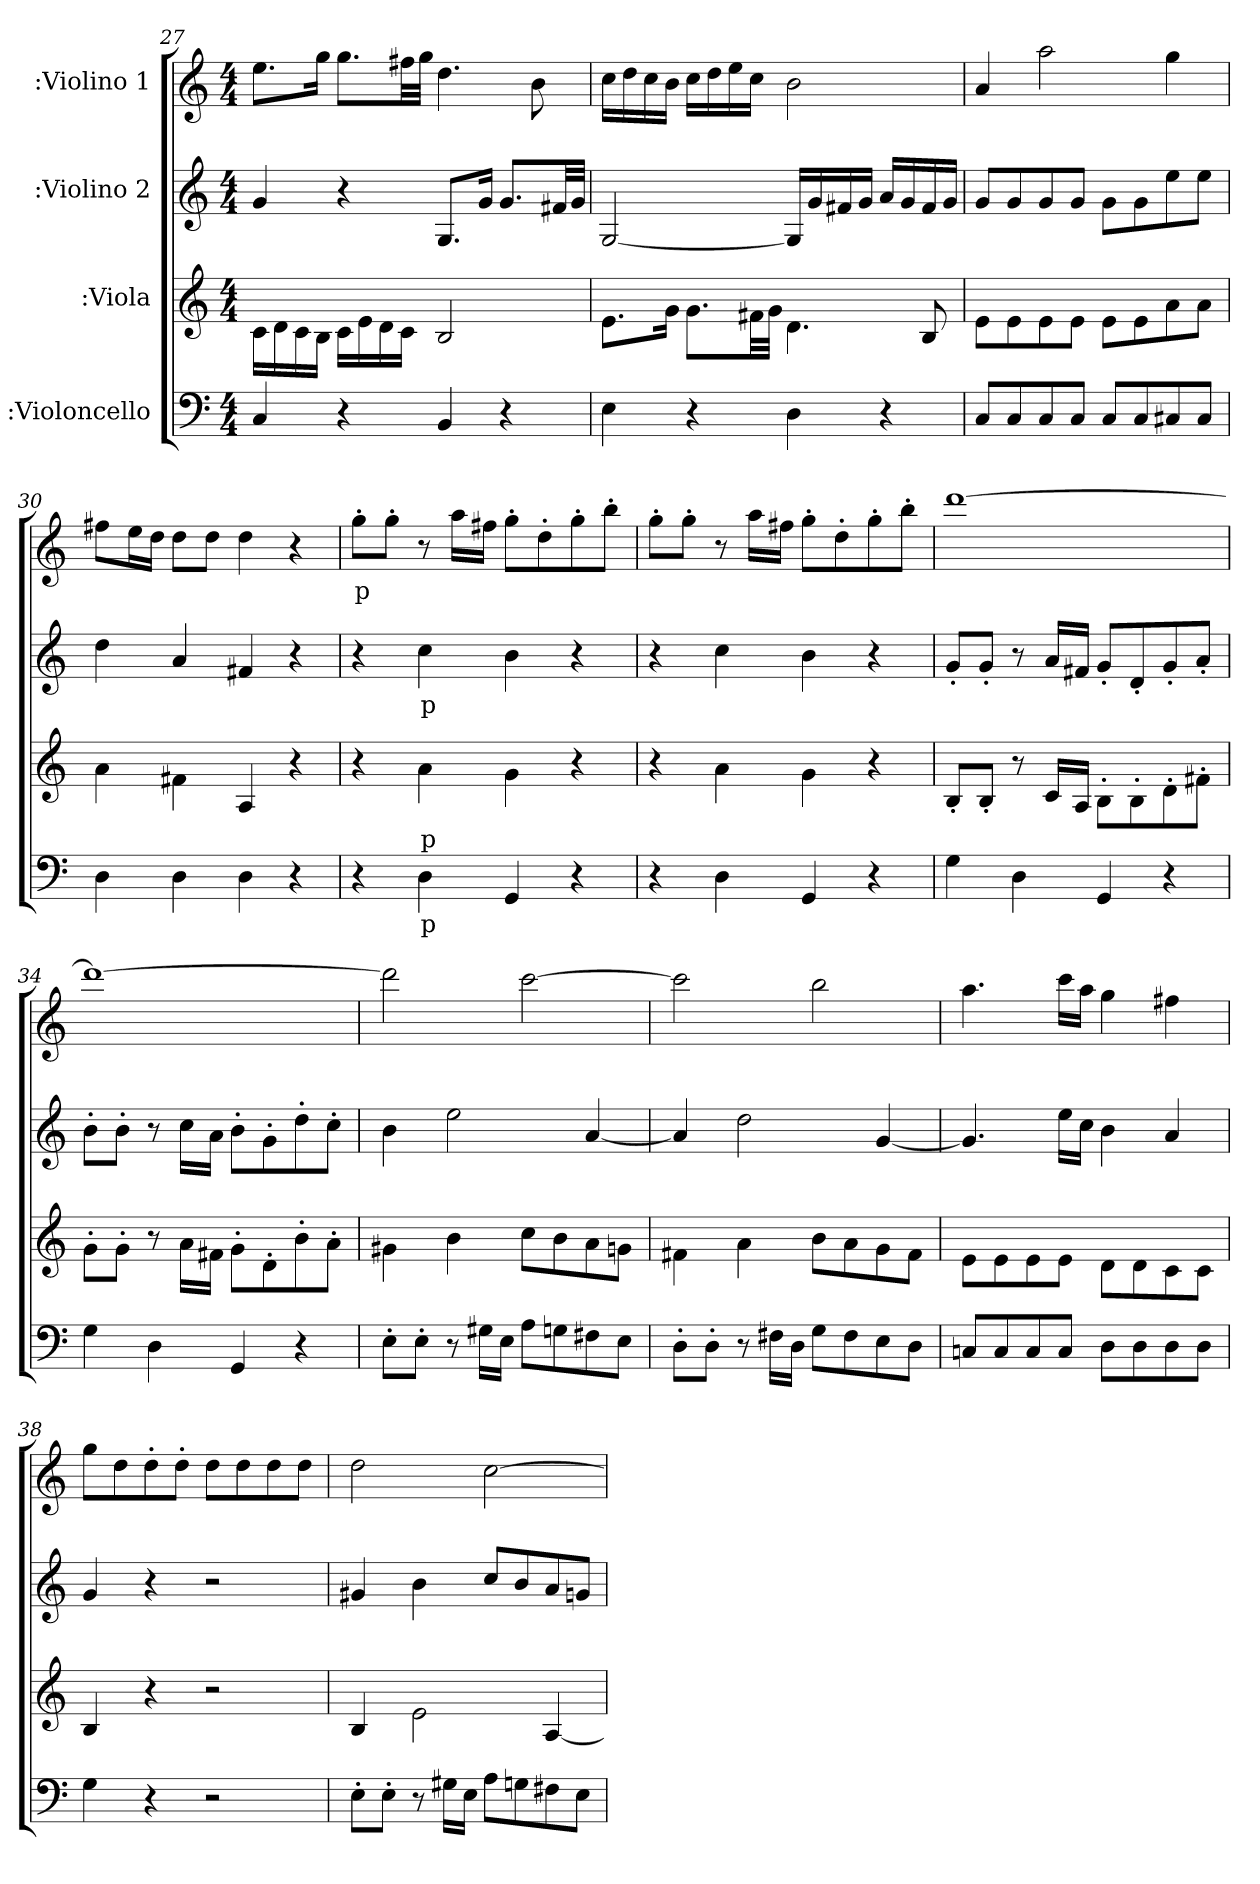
**kern	**text	**kern	**text	**kern	**text	**kern	**text
*part4	*part4	*part3	*part3	*part2	*part2	*part1	*part1
*staff4	*staff4	*staff3	*staff3	*staff2	*staff2	*staff1	*staff1
*I":Violoncello	*	*I":Viola	*	*I":Violino 2	*	*I":Violino 1	*
*clefF4	*	*	*	*clefG2	*	*clefG2	*
*k[]	*	*k[]	*	*k[]	*	*k[]	*
*C:	*	*C:	*	*C:	*	*C:	*
*M4/4	*	*M4/4	*	*M4/4	*	*M4/4	*
=27	=27	=27	=27	=27	=27	=27	=27
4C/	.	16c\LL	.	4g/	.	8.ee\L	.
.	.	16d\	.	.	.	.	.
.	.	16c\	.	.	.	.	.
.	.	16B\JJ	.	.	.	16gg\Jk	.
4r	.	16c\LL	.	4r	.	8.gg\L	.
.	.	16e\	.	.	.	.	.
.	.	16d\	.	.	.	.	.
.	.	16c\JJ	.	.	.	32ff#X\LL	.
.	.	.	.	.	.	32gg\JJJ	.
4BB/	.	2B/	.	8.G/L	.	4.dd\	.
.	.	.	.	16g/Jk	.	.	.
4r	.	.	.	8.g/L	.	.	.
.	.	.	.	.	.	8b\	.
.	.	.	.	32f#X/LL	.	.	.
.	.	.	.	32g/JJJ	.	.	.
=28	=28	=28	=28	=28	=28	=28	=28
4E\	.	8.e\L	.	[2G/	.	16cc\LL	.
.	.	.	.	.	.	16dd\	.
.	.	.	.	.	.	16cc\	.
.	.	16g\Jk	.	.	.	16b\JJ	.
4r	.	8.g\L	.	.	.	16cc\LL	.
.	.	.	.	.	.	16dd\	.
.	.	.	.	.	.	16ee\	.
.	.	32f#X\LL	.	.	.	16cc\JJ	.
.	.	32g\JJJ	.	.	.	.	.
4D\	.	4.d\	.	16G/LL]	.	2b\	.
.	.	.	.	16g/	.	.	.
.	.	.	.	16f#X/	.	.	.
.	.	.	.	16g/JJ	.	.	.
4r	.	.	.	16a/LL	.	.	.
.	.	.	.	16g/	.	.	.
.	.	8B/	.	16f#/	.	.	.
.	.	.	.	16g/JJ	.	.	.
=29	=29	=29	=29	=29	=29	=29	=29
8C/L	.	8e\L	.	8g/L	.	4a/	.
8C/	.	8e\	.	8g/	.	.	.
8C/	.	8e\	.	8g/	.	2aa\	.
8C/J	.	8e\J	.	8g/J	.	.	.
8C/L	.	8e\L	.	8g\L	.	.	.
8C/	.	8e\	.	8g\	.	.	.
8C#X/	.	8a\	.	8ee\	.	4gg\	.
8C#/J	.	8a\J	.	8ee\J	.	.	.
=30	=30	=30	=30	=30	=30	=30	=30
4D\	.	4a\	.	4dd\	.	8ff#X\L	.
.	.	.	.	.	.	16ee\L	.
.	.	.	.	.	.	16dd\JJ	.
4D\	.	4f#X\	.	4a/	.	8dd\L	.
.	.	.	.	.	.	8dd\J	.
4D\	.	4A/	.	4f#X/	.	4dd\	.
4r	.	4r	.	4r	.	4r	.
=31	=31	=31	=31	=31	=31	=31	=31
4r	.	4r	.	4r	.	8gg'>\L	p
.	.	.	.	.	.	8gg'>\J	.
4D\	p	4a\	p	4cc\	p	8r	.
.	.	.	.	.	.	16aa\LL	.
.	.	.	.	.	.	16ff#X\JJ	.
4GG/	.	4g\	.	4b\	.	8gg'>\L	.
.	.	.	.	.	.	8dd'>\	.
4r	.	4r	.	4r	.	8gg'>\	.
.	.	.	.	.	.	8bb'>\J	.
=32	=32	=32	=32	=32	=32	=32	=32
4r	.	4r	.	4r	.	8gg'>\L	.
.	.	.	.	.	.	8gg'>\J	.
4D\	.	4a\	.	4cc\	.	8r	.
.	.	.	.	.	.	16aa\LL	.
.	.	.	.	.	.	16ff#X\JJ	.
4GG/	.	4g\	.	4b\	.	8gg'>\L	.
.	.	.	.	.	.	8dd'>\	.
4r	.	4r	.	4r	.	8gg'>\	.
.	.	.	.	.	.	8bb'>\J	.
=33	=33	=33	=33	=33	=33	=33	=33
4G\	.	8B'>/L	.	8g'>/L	.	[1ddd\	.
.	.	8B'>/J	.	8g'>/J	.	.	.
4D\	.	8r	.	8r	.	.	.
.	.	16c/LL	.	16a/LL	.	.	.
.	.	16A/JJ	.	16f#X/JJ	.	.	.
4GG/	.	8B'>\L	.	8g'>/L	.	.	.
.	.	8B'>\	.	8d'>/	.	.	.
4r	.	8d'>\	.	8g'>/	.	.	.
.	.	8f#X'>\J	.	8a'>/J	.	.	.
=34	=34	=34	=34	=34	=34	=34	=34
4G\	.	8g'>\L	.	8b'>\L	.	1ddd\_	.
.	.	8g'>\J	.	8b'>\J	.	.	.
4D\	.	8r	.	8r	.	.	.
.	.	16a\LL	.	16cc\LL	.	.	.
.	.	16f#X\JJ	.	16a\JJ	.	.	.
4GG/	.	8g'>\L	.	8b'>\L	.	.	.
.	.	8d'>\	.	8g'>\	.	.	.
4r	.	8b'>\	.	8dd'>\	.	.	.
.	.	8a'>\J	.	8cc'>\J	.	.	.
=35	=35	=35	=35	=35	=35	=35	=35
8E'>\L	.	4g#X\	.	4b\	.	2ddd\]	.
8E'>\J	.	.	.	.	.	.	.
8r	.	4b\	.	2ee\	.	.	.
16G#X\LL	.	.	.	.	.	.	.
16E\JJ	.	.	.	.	.	.	.
8A\L	.	8cc\L	.	.	.	[2ccc\	.
8Gn\	.	8b\	.	.	.	.	.
8F#X\	.	8a\	.	[4a/	.	.	.
8E\J	.	8gn\J	.	.	.	.	.
=36	=36	=36	=36	=36	=36	=36	=36
8D'>\L	.	4f#X\	.	4a/]	.	2ccc\]	.
8D'>\J	.	.	.	.	.	.	.
8r	.	4a\	.	2dd\	.	.	.
16F#X\LL	.	.	.	.	.	.	.
16D\JJ	.	.	.	.	.	.	.
8G\L	.	8b\L	.	.	.	2bb\	.
8F#\	.	8a\	.	.	.	.	.
8E\	.	8g\	.	[4g/	.	.	.
8D\J	.	8f#\J	.	.	.	.	.
=37	=37	=37	=37	=37	=37	=37	=37
8Cn/L	.	8e\L	.	4.g/]	.	4.aa\	.
8C/	.	8e\	.	.	.	.	.
8C/	.	8e\	.	.	.	.	.
8C/J	.	8e\J	.	16ee\LL	.	16ccc\LL	.
.	.	.	.	16cc\JJ	.	16aa\JJ	.
8D\L	.	8d\L	.	4b\	.	4gg\	.
8D\	.	8d\	.	.	.	.	.
8D\	.	8c\	.	4a/	.	4ff#X\	.
8D\J	.	8c\J	.	.	.	.	.
=38	=38	=38	=38	=38	=38	=38	=38
4G\	.	4B/	.	4g/	.	8gg\L	.
.	.	.	.	.	.	8dd\	.
4r	.	4r	.	4r	.	8dd'>\	.
.	.	.	.	.	.	8dd'>\J	.
2r	.	2r	.	2r	.	8dd\L	.
.	.	.	.	.	.	8dd\	.
.	.	.	.	.	.	8dd\	.
.	.	.	.	.	.	8dd\J	.
=39	=39	=39	=39	=39	=39	=39	=39
8E'>\L	.	4B/	.	4g#X/	.	2dd\	.
8E'>\J	.	.	.	.	.	.	.
8r	.	2e\	.	4b\	.	.	.
16G#X\LL	.	.	.	.	.	.	.
16E\JJ	.	.	.	.	.	.	.
8A\L	.	.	.	8cc/L	.	[2cc\	.
8Gn\	.	.	.	8b/	.	.	.
8F#X\	.	[4A/	.	8a/	.	.	.
8E\J	.	.	.	8gn/J	.	.	.
=	=	=	=	=	=	=	=
*-	*-	*-	*-	*-	*-	*-	*-
